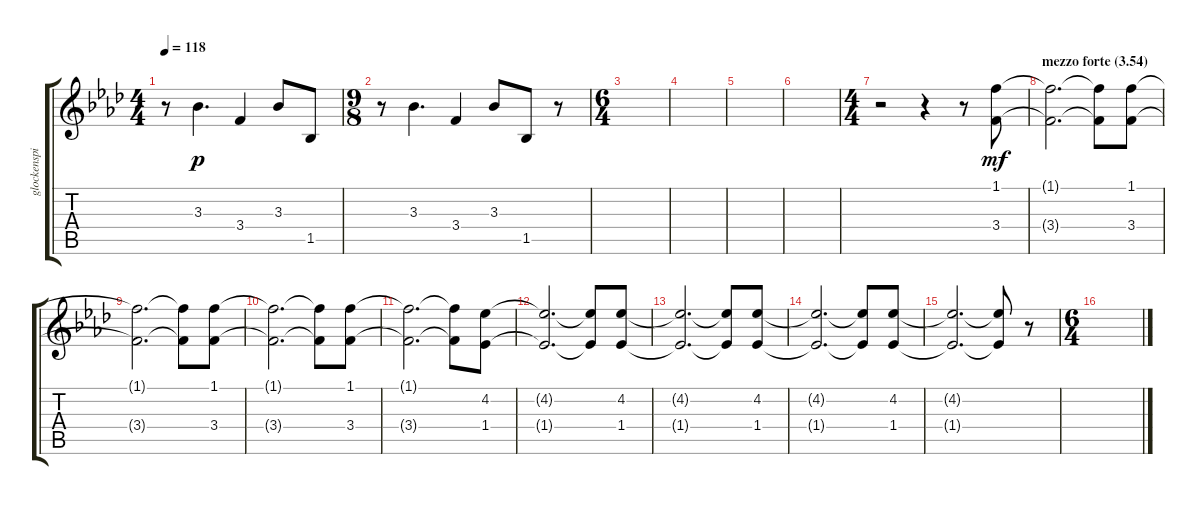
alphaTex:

\track ("glockenspiel (+12)" "glockenspi") {instrument glockenspiel}
\staff {score tabs}
\tuning (E5 B4 G4 D4 A3 E3) {hide}
\ts (4 4)
\tempo 118
\clef g2
\ks ab
r.8{dy p} 3.3.4{d} 3.4.4 3.3.8 1.5.8 |
\ts (9 8)
r.8 3.3.4{d} 3.4.4 3.3.8 1.5.8 r.8 |
\ts (6 4)
|
|
|
|
\ts (4 4)
r.2 r.4 r.8 (1.1 3.4).8{dy mf} |
\section ("" "mezzo forte (3.54)")
(1.1{t} 3.4{t}).2{d} (1.1{t} 3.4{t}).8 (1.1 3.4).8 |
(1.1{t} 3.4{t}).2{d} (1.1{t} 3.4{t}).8 (1.1 3.4).8 |
(1.1{t} 3.4{t}).2{d} (1.1{t} 3.4{t}).8 (1.1 3.4).8 |
(1.1{t} 3.4{t}).2{d} (1.1{t} 3.4{t}).8 (4.2 1.4).8 |
(4.2{t} 1.4{t}).2{d} (4.2{t} 1.4{t}).8 (4.2 1.4).8 |
(4.2{t} 1.4{t}).2{d} (4.2{t} 1.4{t}).8 (4.2 1.4).8 |
(4.2{t} 1.4{t}).2{d} (4.2{t} 1.4{t}).8 (4.2 1.4).8 |
(4.2{t} 1.4{t}).2{d} (4.2{t} 1.4{t}).8 r.8 |
\ts (6 4)
